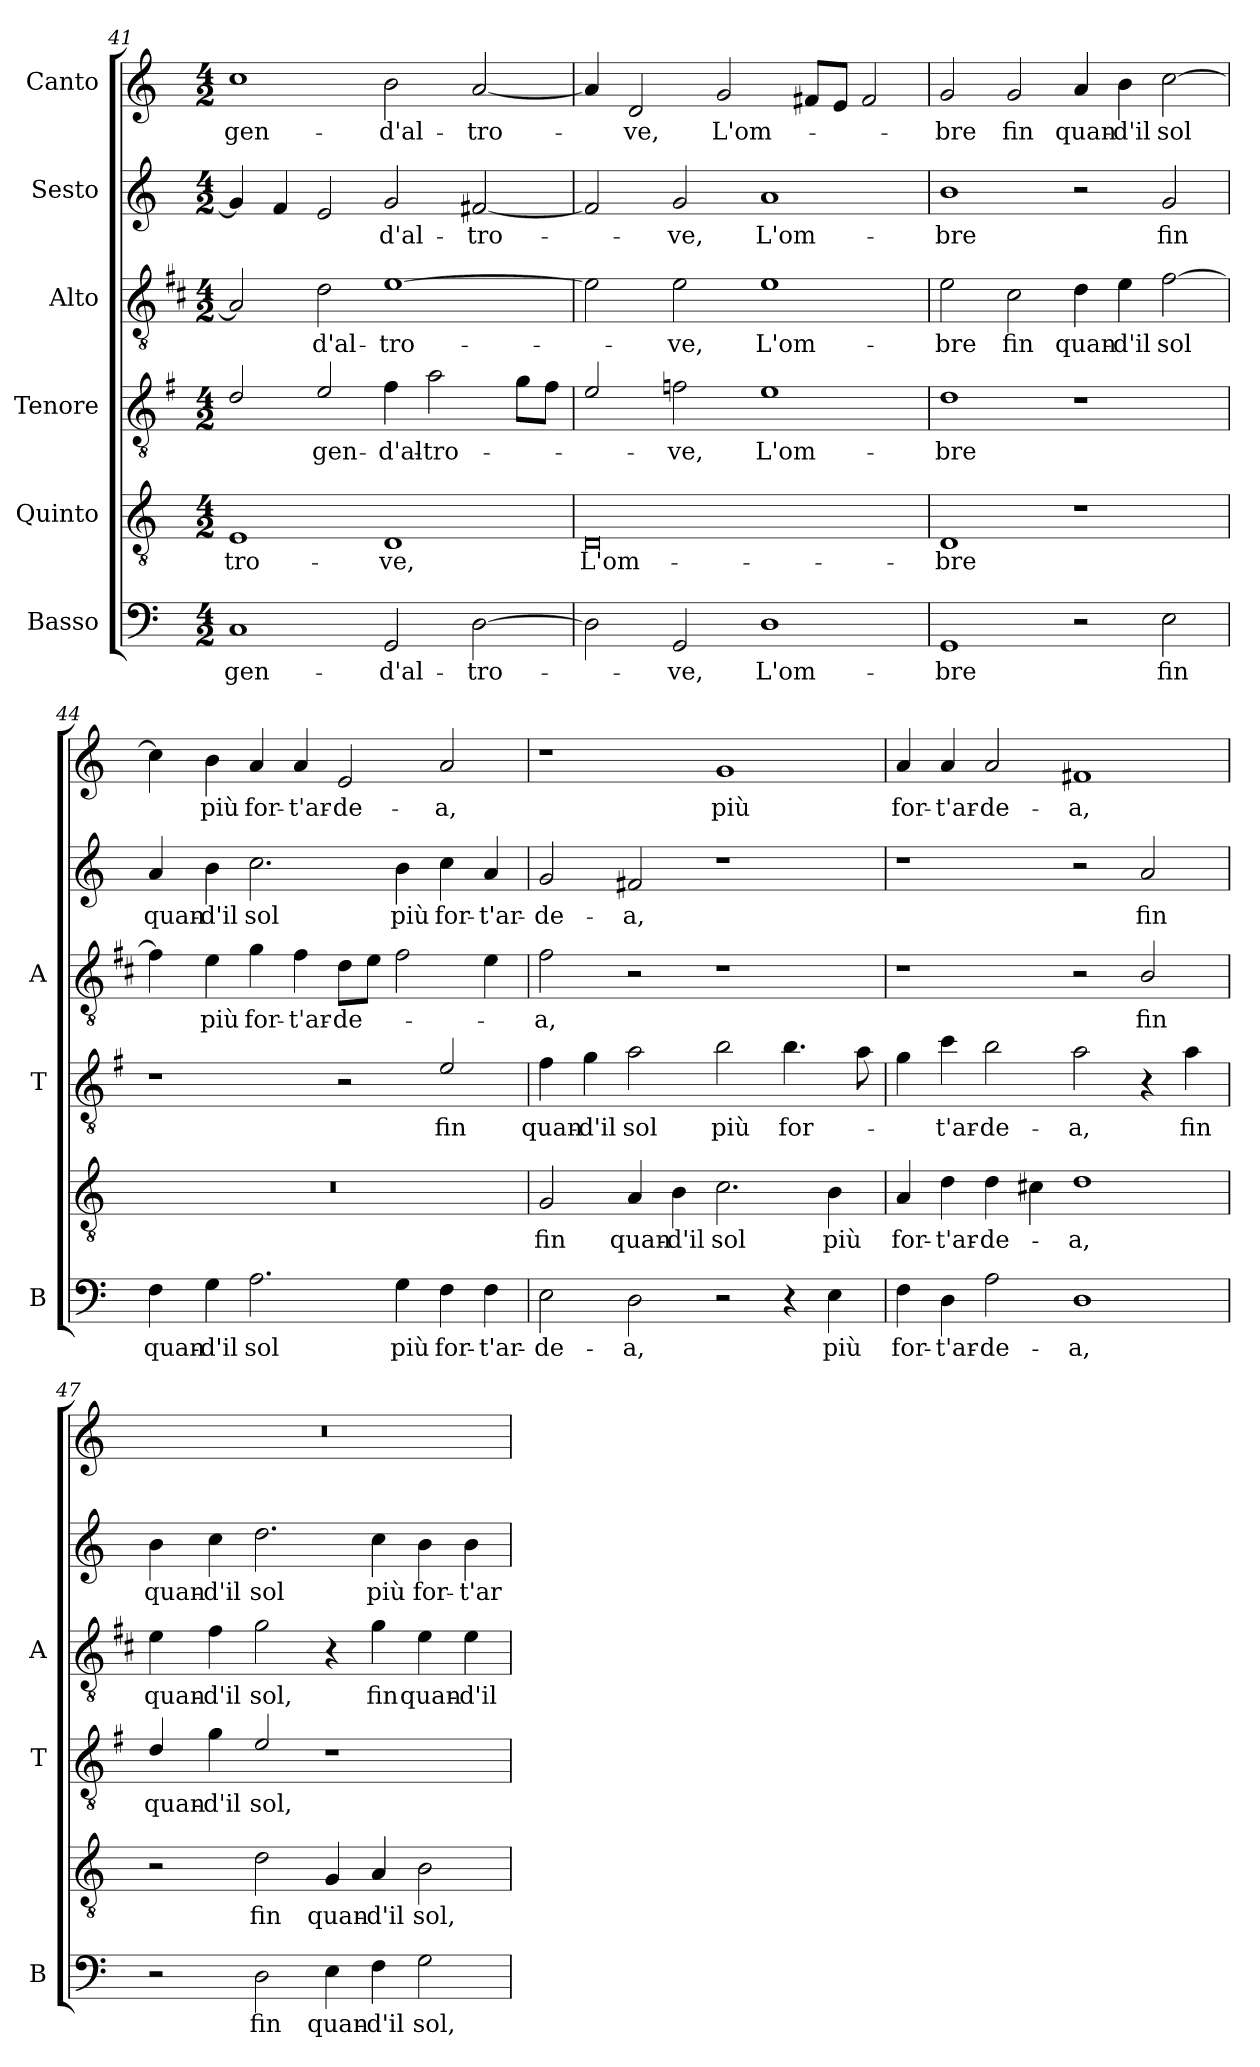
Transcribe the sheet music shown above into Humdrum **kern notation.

**kern	**text	**kern	**text	**kern	**text	**kern	**text	**kern	**text	**kern	**text
*part6	*part6	*part5	*part5	*part4	*part4	*part3	*part3	*part2	*part2	*part1	*part1
*staff6	*staff6	*staff5	*staff5	*staff4	*staff4	*staff3	*staff3	*staff2	*staff2	*staff1	*staff1
*I"Basso	*	*I"Quinto	*	*I"Tenore	*	*I"Alto	*	*I"Sesto	*	*I"Canto	*
*I'B	*	*	*	*I'T	*	*I'A	*	*	*	*	*
*clefF4	*	*clefGv2	*	*clefGv2	*	*clefGv2	*	*clefG2	*	*clefG2	*
*	*	*	*	*ITrd4c7	*	*ITrd1c2	*	*	*	*	*
*k[]	*	*k[]	*	*k[]	*	*k[]	*	*k[]	*	*k[]	*
*C:	*	*C:	*	*C:	*	*C:	*	*C:	*	*C:	*
*M4/2	*	*M4/2	*	*M4/2	*	*M4/2	*	*M4/2	*	*M4/2	*
=41	=41	=41	=41	=41	=41	=41	=41	=41	=41	=41	=41
!	!LO:LY:b	!	!LO:LY:b	!	!	!	!	!	!	!	!LO:LY:b
1C	-gen-	1E	-tro-	2G/	.	2G/]	.	4g/]	.	1cc	-gen-
.	.	.	.	.	.	.	.	4f/	.	.	.
!	!	!	!	!	!LO:LY:b	!	!LO:LY:b	!	!	!	!
.	.	.	.	2A/	-gen-	2c\	-d'al-	2e/	.	.	.
!	!LO:LY:b	!	!LO:LY:b	!	!LO:LY:b	!	!LO:LY:b	!	!LO:LY:b	!	!LO:LY:b
2GG/	-d'al-	1D	-ve,	4B\	-d'al-	[1d	-tro-	2g/	-d'al-	2b\	-d'al-
!	!	!	!	!	!LO:LY:b	!	!	!	!	!	!
.	.	.	.	2d\	-tro-	.	.	.	.	.	.
!	!LO:LY:b	!	!	!	!	!	!	!	!LO:LY:b	!	!LO:LY:b
[2D\	-tro-	.	.	.	.	.	.	[2f#X/	-tro-	[2a/	-tro-
.	.	.	.	8c\L	.	.	.	.	.	.	.
.	.	.	.	8B\J	.	.	.	.	.	.	.
=42	=42	=42	=42	=42	=42	=42	=42	=42	=42	=42	=42
!	!	!	!LO:LY:b	!	!	!	!	!	!	!	!
2D\]	.	0D	L'om-	2A/	.	2d\]	.	2f#/]	.	4a/]	.
!	!	!	!	!	!	!	!	!	!	!	!LO:LY:b
.	.	.	.	.	.	.	.	.	.	2d/	-ve,
!	!LO:LY:b	!	!	!	!LO:LY:b	!	!LO:LY:b	!	!LO:LY:b	!	!
2GG/	-ve,	.	.	2B-X\	-ve,	2d\	-ve,	2g/	-ve,	.	.
!	!	!	!	!	!	!	!	!	!	!	!LO:LY:b
.	.	.	.	.	.	.	.	.	.	2g/	L'om-
!	!LO:LY:b	!	!	!	!LO:LY:b	!	!LO:LY:b	!	!LO:LY:b	!	!
1D	L'om-	.	.	1A	L'om-	1d	L'om-	1a	L'om-	.	.
.	.	.	.	.	.	.	.	.	.	8f#X/L	.
.	.	.	.	.	.	.	.	.	.	8e/J	.
.	.	.	.	.	.	.	.	.	.	2f#/	.
!!LO:LB:g=z
=43	=43	=43	=43	=43	=43	=43	=43	=43	=43	=43	=43
!	!LO:LY:b	!	!LO:LY:b	!	!LO:LY:b	!	!LO:LY:b	!	!LO:LY:b	!	!LO:LY:b
1GG	-bre	1D	-bre	1G	-bre	2d\	-bre	1b	-bre	2g/	-bre
!	!	!	!	!	!	!	!LO:LY:b	!	!	!	!LO:LY:b
.	.	.	.	.	.	2B\	fin	.	.	2g/	fin
!	!	!	!	!	!	!	!LO:LY:b	!	!	!	!LO:LY:b
2r	.	1r	.	1r	.	4c\	quan-	2r	.	4a/	quan-
!	!	!	!	!	!	!	!LO:LY:b	!	!	!	!LO:LY:b
.	.	.	.	.	.	4d\	-d'il	.	.	4b\	-d'il
!	!LO:LY:b	!	!	!	!	!	!LO:LY:b	!	!LO:LY:b	!	!LO:LY:b
2E\	fin	.	.	.	.	[2e\	sol	2g/	fin	[2cc\	sol
=44	=44	=44	=44	=44	=44	=44	=44	=44	=44	=44	=44
!	!LO:LY:b	!	!	!	!	!	!	!	!LO:LY:b	!	!
4F\	quan-	0r	.	1r	.	4e\]	.	4a/	quan-	4cc\]	.
!	!LO:LY:b	!	!	!	!	!	!LO:LY:b	!	!LO:LY:b	!	!LO:LY:b
4G\	-d'il	.	.	.	.	4d\	più	4b\	-d'il	4b\	più
!	!LO:LY:b	!	!	!	!	!	!LO:LY:b	!	!LO:LY:b	!	!LO:LY:b
2.A\	sol	.	.	.	.	4f\	for-	2.cc\	sol	4a/	for-
!	!	!	!	!	!	!	!LO:LY:b	!	!	!	!LO:LY:b
.	.	.	.	.	.	4e\	-t'ar-	.	.	4a/	-t'ar-
!	!	!	!	!	!	!	!LO:LY:b	!	!	!	!LO:LY:b
.	.	.	.	2r	.	8c\L	-de-	.	.	2e/	-de-
.	.	.	.	.	.	8d\J	.	.	.	.	.
!	!LO:LY:b	!	!	!	!	!	!	!	!LO:LY:b	!	!
4G\	più	.	.	.	.	2e\	.	4b\	più	.	.
!	!LO:LY:b	!	!	!	!LO:LY:b	!	!	!	!LO:LY:b	!	!LO:LY:b
4F\	for-	.	.	2A/	fin	.	.	4cc\	for-	2a/	-a,
!	!LO:LY:b	!	!	!	!	!	!	!	!LO:LY:b	!	!
4F\	-t'ar-	.	.	.	.	4d\	.	4a/	-t'ar-	.	.
=45	=45	=45	=45	=45	=45	=45	=45	=45	=45	=45	=45
!	!LO:LY:b	!	!LO:LY:b	!	!LO:LY:b	!	!LO:LY:b	!	!LO:LY:b	!	!
2E\	-de-	2G/	fin	4B\	quan-	2e\	-a,	2g/	-de-	1r	.
!	!	!	!	!	!LO:LY:b	!	!	!	!	!	!
.	.	.	.	4c\	-d'il	.	.	.	.	.	.
!	!LO:LY:b	!	!LO:LY:b	!	!LO:LY:b	!	!	!	!LO:LY:b	!	!
2D\	-a,	4A/	quan-	2d\	sol	2r	.	2f#X/	-a,	.	.
!	!	!	!LO:LY:b	!	!	!	!	!	!	!	!
.	.	4B\	-d'il	.	.	.	.	.	.	.	.
!	!	!	!LO:LY:b	!	!LO:LY:b	!	!	!	!	!	!LO:LY:b
2r	.	2.c\	sol	2e\	più	1r	.	1r	.	1g	più
!	!	!	!	!	!LO:LY:b	!	!	!	!	!	!
4r	.	.	.	4.e\	for-	.	.	.	.	.	.
!	!LO:LY:b	!	!LO:LY:b	!	!	!	!	!	!	!	!
4E\	più	4B\	più	.	.	.	.	.	.	.	.
.	.	.	.	8d\	.	.	.	.	.	.	.
=46	=46	=46	=46	=46	=46	=46	=46	=46	=46	=46	=46
!	!LO:LY:b	!	!LO:LY:b	!	!	!	!	!	!	!	!LO:LY:b
4F\	for-	4A/	for-	4c\	.	1r	.	1r	.	4a/	for-
!	!LO:LY:b	!	!LO:LY:b	!	!LO:LY:b	!	!	!	!	!	!LO:LY:b
4D\	-t'ar-	4d\	-t'ar-	4f\	-t'ar-	.	.	.	.	4a/	-t'ar-
!	!LO:LY:b	!	!LO:LY:b	!	!LO:LY:b	!	!	!	!	!	!LO:LY:b
2A\	-de-	4d\	-de-	2e\	-de-	.	.	.	.	2a/	-de-
.	.	4c#X\	.	.	.	.	.	.	.	.	.
!	!LO:LY:b	!	!LO:LY:b	!	!LO:LY:b	!	!	!	!	!	!LO:LY:b
1D	-a,	1d	-a,	2d\	-a,	2r	.	2r	.	1f#X	-a,
!	!	!	!	!	!	!	!LO:LY:b	!	!LO:LY:b	!	!
.	.	.	.	4r	.	2A/	fin	2a/	fin	.	.
!	!	!	!	!	!LO:LY:b	!	!	!	!	!	!
.	.	.	.	4d\	fin	.	.	.	.	.	.
!!LO:PB:g=z
=47	=47	=47	=47	=47	=47	=47	=47	=47	=47	=47	=47
!	!	!	!	!	!LO:LY:b	!	!LO:LY:b	!	!LO:LY:b	!	!
2r	.	2r	.	4G/	quan-	4d\	quan-	4b\	quan-	0r	.
!	!	!	!	!	!LO:LY:b	!	!LO:LY:b	!	!LO:LY:b	!	!
.	.	.	.	4c\	-d'il	4e\	-d'il	4cc\	-d'il	.	.
!	!LO:LY:b	!	!LO:LY:b	!	!LO:LY:b	!	!LO:LY:b	!	!LO:LY:b	!	!
2D\	fin	2d\	fin	2A/	sol,	2f\	sol,	2.dd\	sol	.	.
!	!LO:LY:b	!	!LO:LY:b	!	!	!	!	!	!	!	!
4E\	quan-	4G/	quan-	1r	.	4r	.	.	.	.	.
!	!LO:LY:b	!	!LO:LY:b	!	!	!	!LO:LY:b	!	!LO:LY:b	!	!
4F\	-d'il	4A/	-d'il	.	.	4f\	fin	4cc\	più	.	.
!	!LO:LY:b	!	!LO:LY:b	!	!	!	!LO:LY:b	!	!LO:LY:b	!	!
2G\	sol,	2B\	sol,	.	.	4d\	quan-	4b\	for-	.	.
!	!	!	!	!	!	!	!LO:LY:b	!	!LO:LY:b	!	!
.	.	.	.	.	.	4d\	-d'il	4b\	-t'ar-	.	.
=	=	=	=	=	=	=	=	=	=	=	=
*-	*-	*-	*-	*-	*-	*-	*-	*-	*-	*-	*-
